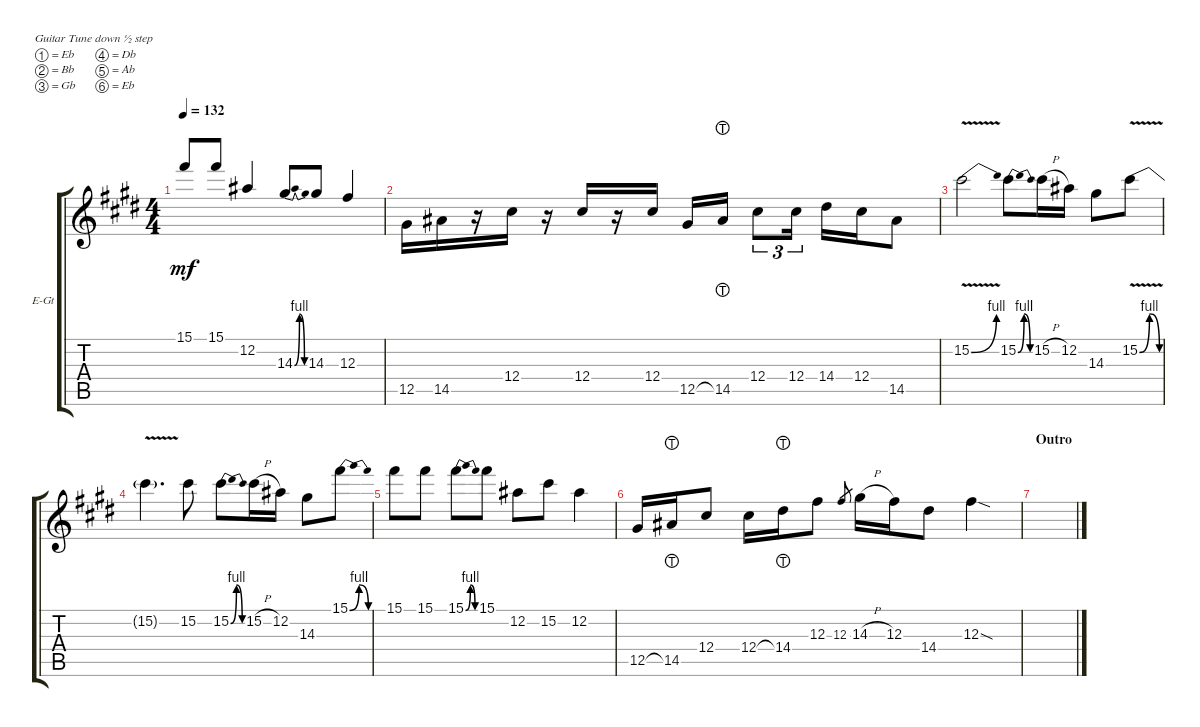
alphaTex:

\defaultSystemsLayout 4
\bracketExtendMode groupsimilarinstruments
\firstSystemTrackNameOrientation horizontal
\otherSystemsTrackNameOrientation horizontal
\track ("SOLO" "E-Gt") {solo instrument distortionguitar}
\staff {score tabs}
\tuning (Eb4 Bb3 Gb3 Db3 Ab2 Eb2)
\ts (4 4)
\tempo 132
\clef g2
\ks e
15.1{t}.8{dy mf} 15.1.8 12.2.4{beam invert} 14.3{be (bendrelease 0 0 10.2 4 20.4 4 30 0)}.8 14.3.8 12.3.4{beam invert} |
12.5.16{beam invert} 14.5.16 r.16 12.4.16 r.16 12.4.16{beam invert} r.16 12.4.16 12.5.16 14.5{lht}.16 12.4.8{tu (3 2)} 12.4.16{tu (3 2)} 14.4.16 12.4.16 14.5.8 |
15.2{be (bend 0 0 15 4) v}.2 15.2{be (bendrelease 0 0 10.2 4 20.4 4 30 0)}.8 15.2{h}.16 12.2.16 14.3.8 15.2{be (bendrelease 0 0 10.2 4 58.8 4 59.4 0) v}.8 |
15.2{t}.4{d} 15.2.8 15.2{be (bendrelease 0 0 10.2 4 20.4 4 30 0)}.8 15.2{h}.16 12.2.16 14.3.8 15.1{be (bendrelease 0 0 10.2 4 20.4 4 30 0)}.8 |
15.1.8 15.1.8 15.1{be (bendrelease 0 0 10.2 4 20.4 4 30 0)}.8 15.1.8 12.2.8 15.2.8 12.2.4 |
12.5.16 14.5{lht}.16 12.4.8 12.4.16 14.4{lht}.16 12.3.8 12.3.8{gr} 14.3{h}.16 12.3.16 14.4.8 12.3{sod}.4 |
\section ("" "Outro")
